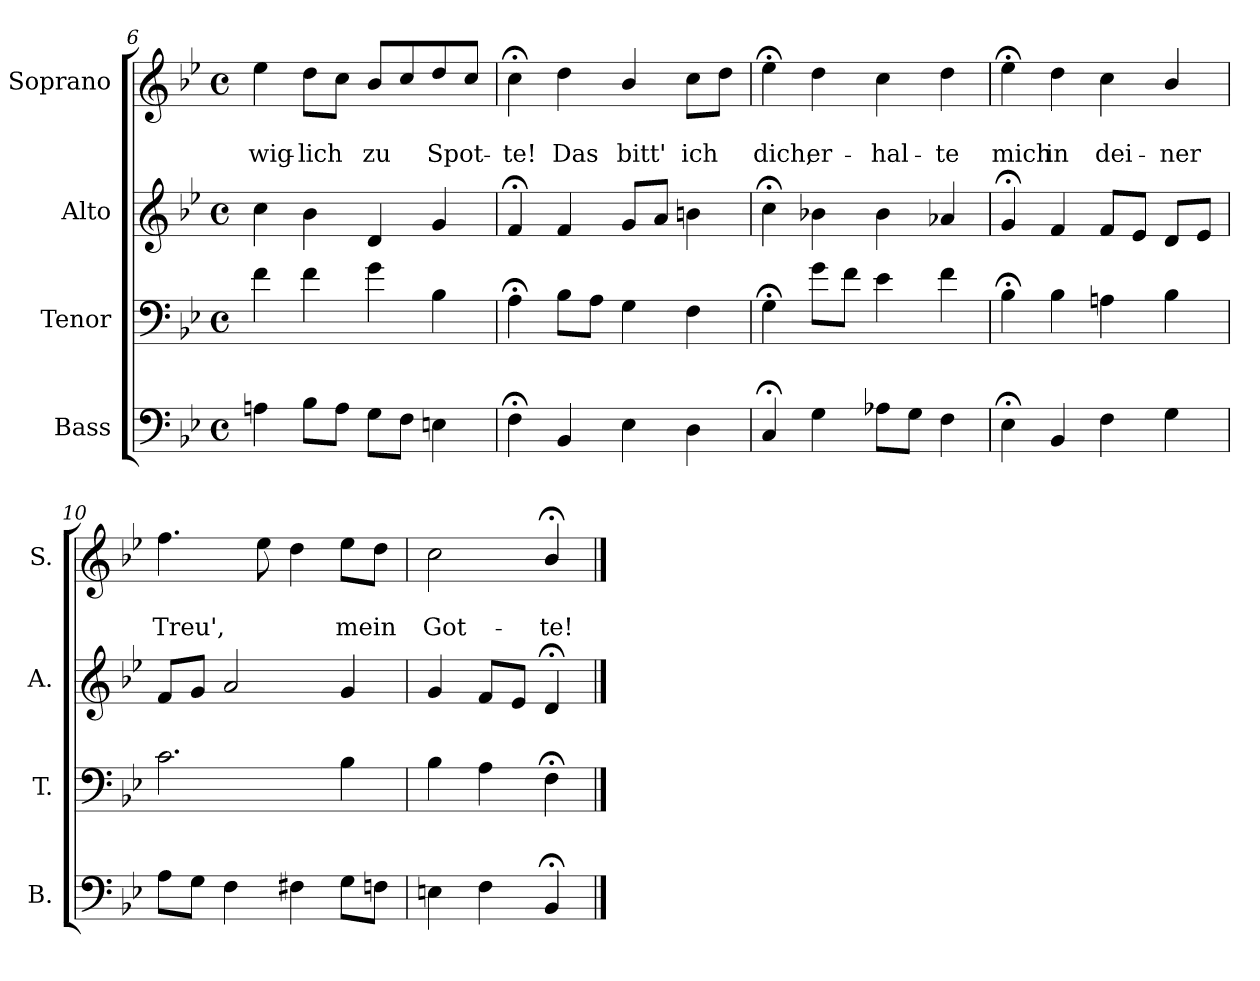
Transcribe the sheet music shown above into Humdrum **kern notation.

**kern	**kern	**kern	**kern	**text	**text
*part4	*part3	*part2	*part1	*part1	*part1
*staff4	*staff3	*staff2	*staff1	*staff1	*staff1
*I"Bass	*I"Tenor	*I"Alto	*I"Soprano	*	*
*I'B.	*I'T.	*I'A.	*I'S.	*	*
!!LO:LB:g=z
*clefF4	*clefF4	*clefG2	*clefG2	*	*
*k[b-e-]	*k[b-e-]	*k[b-e-]	*k[b-e-]	*	*
*B-:	*B-:	*B-:	*B-:	*	*
*M4/4	*M4/4	*M4/4	*M4/4	*	*
*met(c)	*met(c)	*met(c)	*met(c)	*	*
=6	=6	=6	=6	=6	=6
4An\	4f\	4cc\	4ee-\	.	-wig-
8B-\L	4f\	4b-\	8dd\L	.	-lich
8A\J	.	.	8cc\J	.	.
8G\L	4g\	4d/	8b-/L	.	zu
8F\J	.	.	8cc/	.	.
4En\	4B-\	4g/	8dd/	.	Spot-
.	.	.	8cc/J	.	.
=7	=7	=7	=7	=7	=7
4F;<\	4A;<\	4f;</	4cc;<\	.	-te!
4BB-/	8B-\L	4f/	4dd\	.	Das
.	8A\J	.	.	.	.
4E-\	4G\	8g/L	4b-/	.	bitt'
.	.	8a/J	.	.	.
4D\	4F\	4bn\	8cc\L	.	ich
.	.	.	8dd\J	.	.
=8	=8	=8	=8	=8	=8
4C;</	4G;<\	4cc;<\	4ee-;<\	.	dich,
4G\	8g\L	4b-X\	4dd\	.	er-
.	8f\J	.	.	.	.
8A-X\L	4e-\	4b-\	4cc\	.	-hal-
8G\J	.	.	.	.	.
4F\	4f\	4a-X/	4dd\	.	-te
=9	=9	=9	=9	=9	=9
4E-;<\	4B-;<\	4g;</	4ee-;<\	.	mich
4BB-/	4B-\	4f/	4dd\	.	in
4F\	4An\	8f/L	4cc\	.	dei-
.	.	8e-/J	.	.	.
4G\	4B-\	8d/L	4b-/	.	-ner
.	.	8e-/J	.	.	.
=10	=10	=10	=10	=10	=10
8A\L	2.c\	8f/L	4.ff\	.	Treu',
8G\J	.	8g/J	.	.	.
4F\	.	2a/	.	.	.
.	.	.	8ee-\	.	.
4F#X\	.	.	4dd\	.	.
8G\L	4B-\	4g/	8ee-\L	.	mein
8Fn\J	.	.	8dd\J	.	.
=11	=11	=11	=11	=11	=11
4En\	4B-\	4g/	2cc\	.	Got-
4F\	4A\	8f/L	.	.	.
.	.	8e-/J	.	.	.
4BB-;</	4F;<\	4d;</	4b-;</	.	-te!
==	==	==	==	==	==
*-	*-	*-	*-	*-	*-
